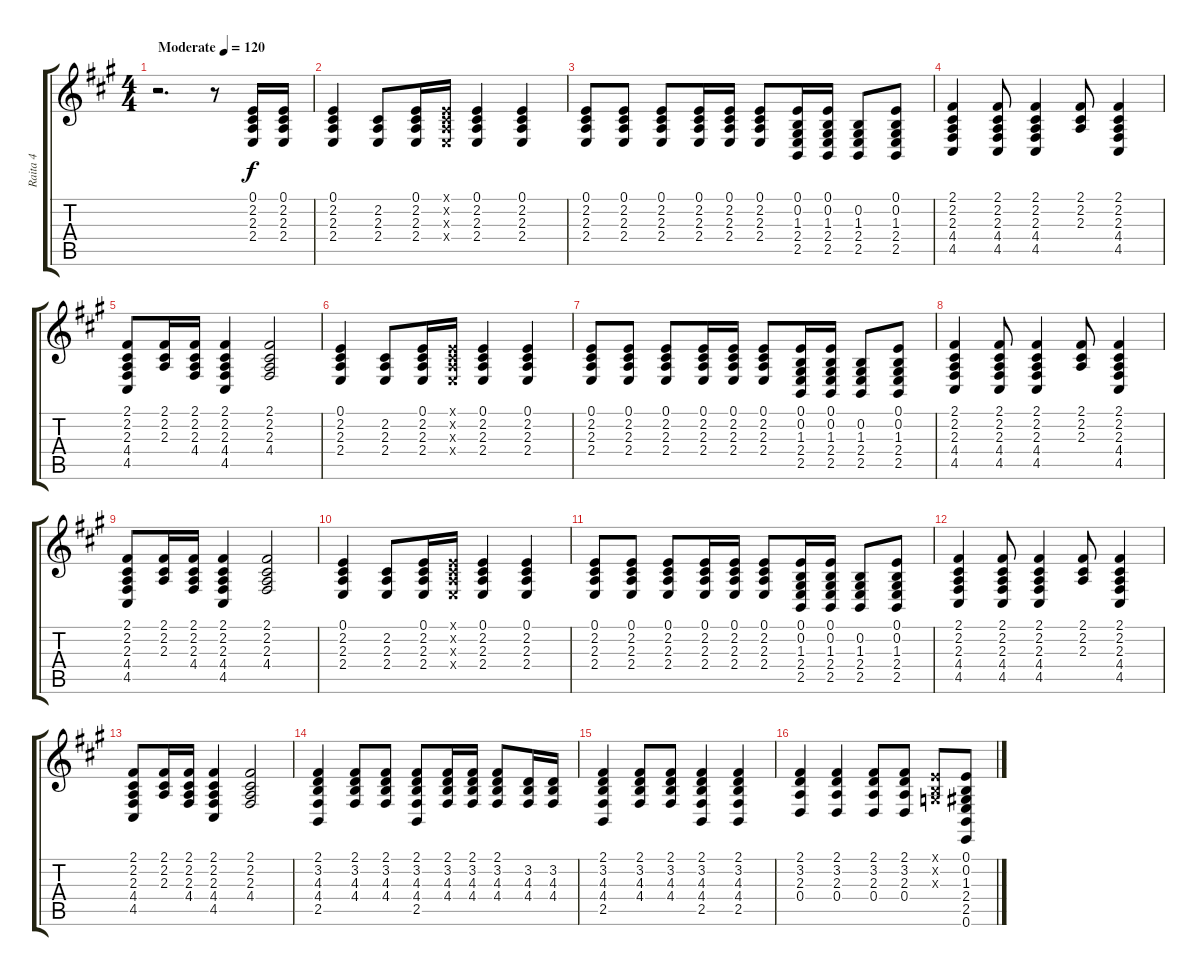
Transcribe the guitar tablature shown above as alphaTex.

\track ("Raita 4" "Raita 4") {instrument koto}
\staff {score tabs}
\tuning (E4 B3 G3 D3 A2 E2) {hide}
\ts (4 4)
\tempo (120 "Moderate")
\clef g2
\ks f#minor
r.2{d dy f instrument koto} r.8 (0.1 2.2 2.3 2.4).16 (0.1 2.2 2.3 2.4).16 |
(0.1 2.2 2.3 2.4).4 (2.2 2.3 2.4).8 (0.1 2.2 2.3 2.4).16 (0.1{x} 2.2{x} 2.3{x} 2.4{x}).16 (0.1 2.2 2.3 2.4).4 (0.1 2.2 2.3 2.4).4 |
(0.1 2.2 2.3 2.4).8 (0.1 2.2 2.3 2.4).8 (0.1 2.2 2.3 2.4).8 (0.1 2.2 2.3 2.4).16 (0.1 2.2 2.3 2.4).16 (0.1 2.2 2.3 2.4).8 (0.1 0.2 1.3 2.4 2.5).16 (0.1 0.2 1.3 2.4 2.5).16 (0.2 1.3 2.4 2.5).8 (0.1 0.2 1.3 2.4 2.5).8 |
(2.1 2.2 2.3 4.4 4.5).4 (2.1 2.2 2.3 4.4 4.5).8 (2.1 2.2 2.3 4.4 4.5).4 (2.1 2.2 2.3).8 (2.1 2.2 2.3 4.4 4.5).4 |
(2.1 2.2 2.3 4.4 4.5).8 (2.1 2.2 2.3).16 (2.1 2.2 2.3 4.4).16 (2.1 2.2 2.3 4.4 4.5).4 (2.1 2.2 2.3 4.4).2 |
(0.1 2.2 2.3 2.4).4 (2.2 2.3 2.4).8 (0.1 2.2 2.3 2.4).16 (0.1{x} 2.2{x} 2.3{x} 2.4{x}).16 (0.1 2.2 2.3 2.4).4 (0.1 2.2 2.3 2.4).4 |
(0.1 2.2 2.3 2.4).8 (0.1 2.2 2.3 2.4).8 (0.1 2.2 2.3 2.4).8 (0.1 2.2 2.3 2.4).16 (0.1 2.2 2.3 2.4).16 (0.1 2.2 2.3 2.4).8 (0.1 0.2 1.3 2.4 2.5).16 (0.1 0.2 1.3 2.4 2.5).16 (0.2 1.3 2.4 2.5).8 (0.1 0.2 1.3 2.4 2.5).8 |
(2.1 2.2 2.3 4.4 4.5).4 (2.1 2.2 2.3 4.4 4.5).8 (2.1 2.2 2.3 4.4 4.5).4 (2.1 2.2 2.3).8 (2.1 2.2 2.3 4.4 4.5).4 |
(2.1 2.2 2.3 4.4 4.5).8 (2.1 2.2 2.3).16 (2.1 2.2 2.3 4.4).16 (2.1 2.2 2.3 4.4 4.5).4 (2.1 2.2 2.3 4.4).2 |
(0.1 2.2 2.3 2.4).4 (2.2 2.3 2.4).8 (0.1 2.2 2.3 2.4).16 (0.1{x} 2.2{x} 2.3{x} 2.4{x}).16 (0.1 2.2 2.3 2.4).4 (0.1 2.2 2.3 2.4).4 |
(0.1 2.2 2.3 2.4).8 (0.1 2.2 2.3 2.4).8 (0.1 2.2 2.3 2.4).8 (0.1 2.2 2.3 2.4).16 (0.1 2.2 2.3 2.4).16 (0.1 2.2 2.3 2.4).8 (0.1 0.2 1.3 2.4 2.5).16 (0.1 0.2 1.3 2.4 2.5).16 (0.2 1.3 2.4 2.5).8 (0.1 0.2 1.3 2.4 2.5).8 |
(2.1 2.2 2.3 4.4 4.5).4 (2.1 2.2 2.3 4.4 4.5).8 (2.1 2.2 2.3 4.4 4.5).4 (2.1 2.2 2.3).8 (2.1 2.2 2.3 4.4 4.5).4 |
(2.1 2.2 2.3 4.4 4.5).8 (2.1 2.2 2.3).16 (2.1 2.2 2.3 4.4).16 (2.1 2.2 2.3 4.4 4.5).4 (2.1 2.2 2.3 4.4).2 |
(2.1 3.2 4.3 4.4 2.5).4 (2.1 3.2 4.3 4.4).8 (2.1 3.2 4.3 4.4).8 (2.1 3.2 4.3 4.4 2.5).8 (2.1 3.2 4.3 4.4).16 (2.1 3.2 4.3 4.4).16 (2.1 3.2 4.3 4.4).8 (3.2 4.3 4.4).16 (3.2 4.3 4.4).16 |
(2.1 3.2 4.3 4.4 2.5).4 (2.1 3.2 4.3 4.4).8 (2.1 3.2 4.3 4.4).8 (2.1 3.2 4.3 4.4 2.5).4 (2.1 3.2 4.3 4.4 2.5).4 |
(2.1 3.2 2.3 0.4).4 (2.1 3.2 2.3 0.4).4 (2.1 3.2 2.3 0.4).8 (2.1 3.2 2.3 0.4).8 (0.1{x} 0.2{x} 0.3{x}).8 (0.1 0.2 1.3 2.4 2.5 0.6).8
